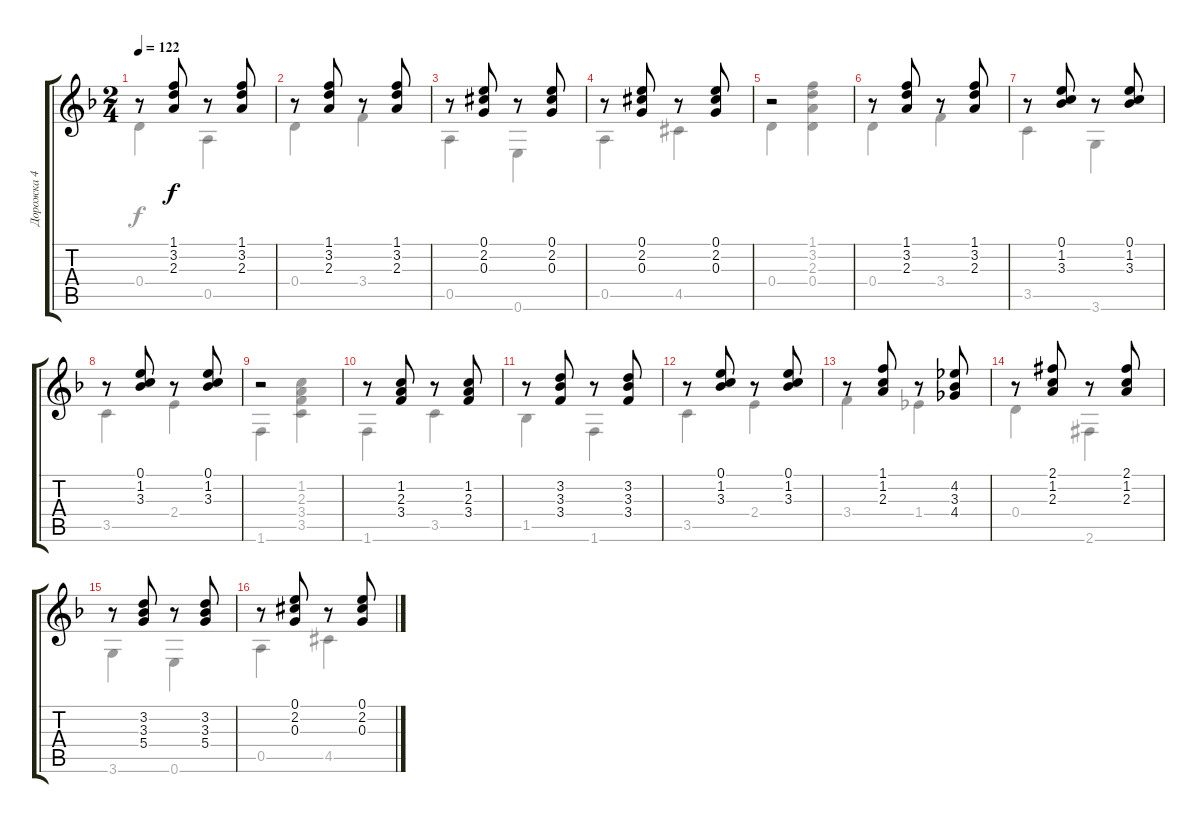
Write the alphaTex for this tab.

\track ("Дорожка 4" "Дорожка 4") {instrument acousticguitarnylon}
\staff {score tabs}
\tuning (E4 B3 G3 D3 A2 E2) {hide}
\voice
\ts (2 4)
\tempo 122
\clef g2
\ks f
r.8{dy f} (1.1 3.2 2.3).8 r.8 (1.1 3.2 2.3).8 |
r.8 (1.1 3.2 2.3).8 r.8 (1.1 3.2 2.3).8 |
r.8 (0.1 2.2{acc #} 0.3).8 r.8 (0.1 2.2{acc #} 0.3).8 |
r.8 (0.1 2.2{acc #} 0.3).8 r.8 (0.1 2.2{acc #} 0.3).8 |
r.2 |
r.8 (1.1 3.2 2.3).8 r.8 (1.1 3.2 2.3).8 |
r.8 (0.1 1.2 3.3).8 r.8 (0.1 1.2 3.3).8 |
r.8 (0.1 1.2 3.3).8 r.8 (0.1 1.2 3.3).8 |
r.2 |
r.8 (1.2 2.3 3.4).8 r.8 (1.2 2.3 3.4).8 |
r.8 (3.2 3.3 3.4).8 r.8 (3.2 3.3 3.4).8 |
r.8 (0.1 1.2 3.3).8 r.8 (0.1 1.2 3.3).8 |
r.8 (1.1 1.2 2.3).8 r.8 (4.2 3.3 4.4).8 |
r.8 (2.1{acc #} 1.2 2.3).8 r.8 (2.1{acc #} 1.2 2.3).8 |
r.8 (3.2 3.3 5.4).8 r.8 (3.2 3.3 5.4).8 |
r.8 (0.1 2.2{acc #} 0.3).8 r.8 (0.1 2.2{acc #} 0.3).8
\voice
\clef g2
\ottava regular
\simile none
\ks f
0.4.4{dy f} 0.5.4 |
0.4.4 3.4.4 |
0.5.4 0.6.4 |
0.5.4 4.5{acc #}.4 |
0.4.4 (1.1 3.2 2.3 0.4).4 |
0.4.4 3.4.4 |
3.5.4 3.6.4 |
3.5.4 2.4.4 |
1.6.4 (1.2 2.3 3.4 3.5).4 |
1.6.4 3.5.4 |
1.5.4 1.6.4 |
3.5.4 2.4.4 |
3.4.4 1.4.4 |
0.4.4 2.6{acc #}.4 |
3.6.4 0.6.4 |
0.5.4 4.5{acc #}.4
